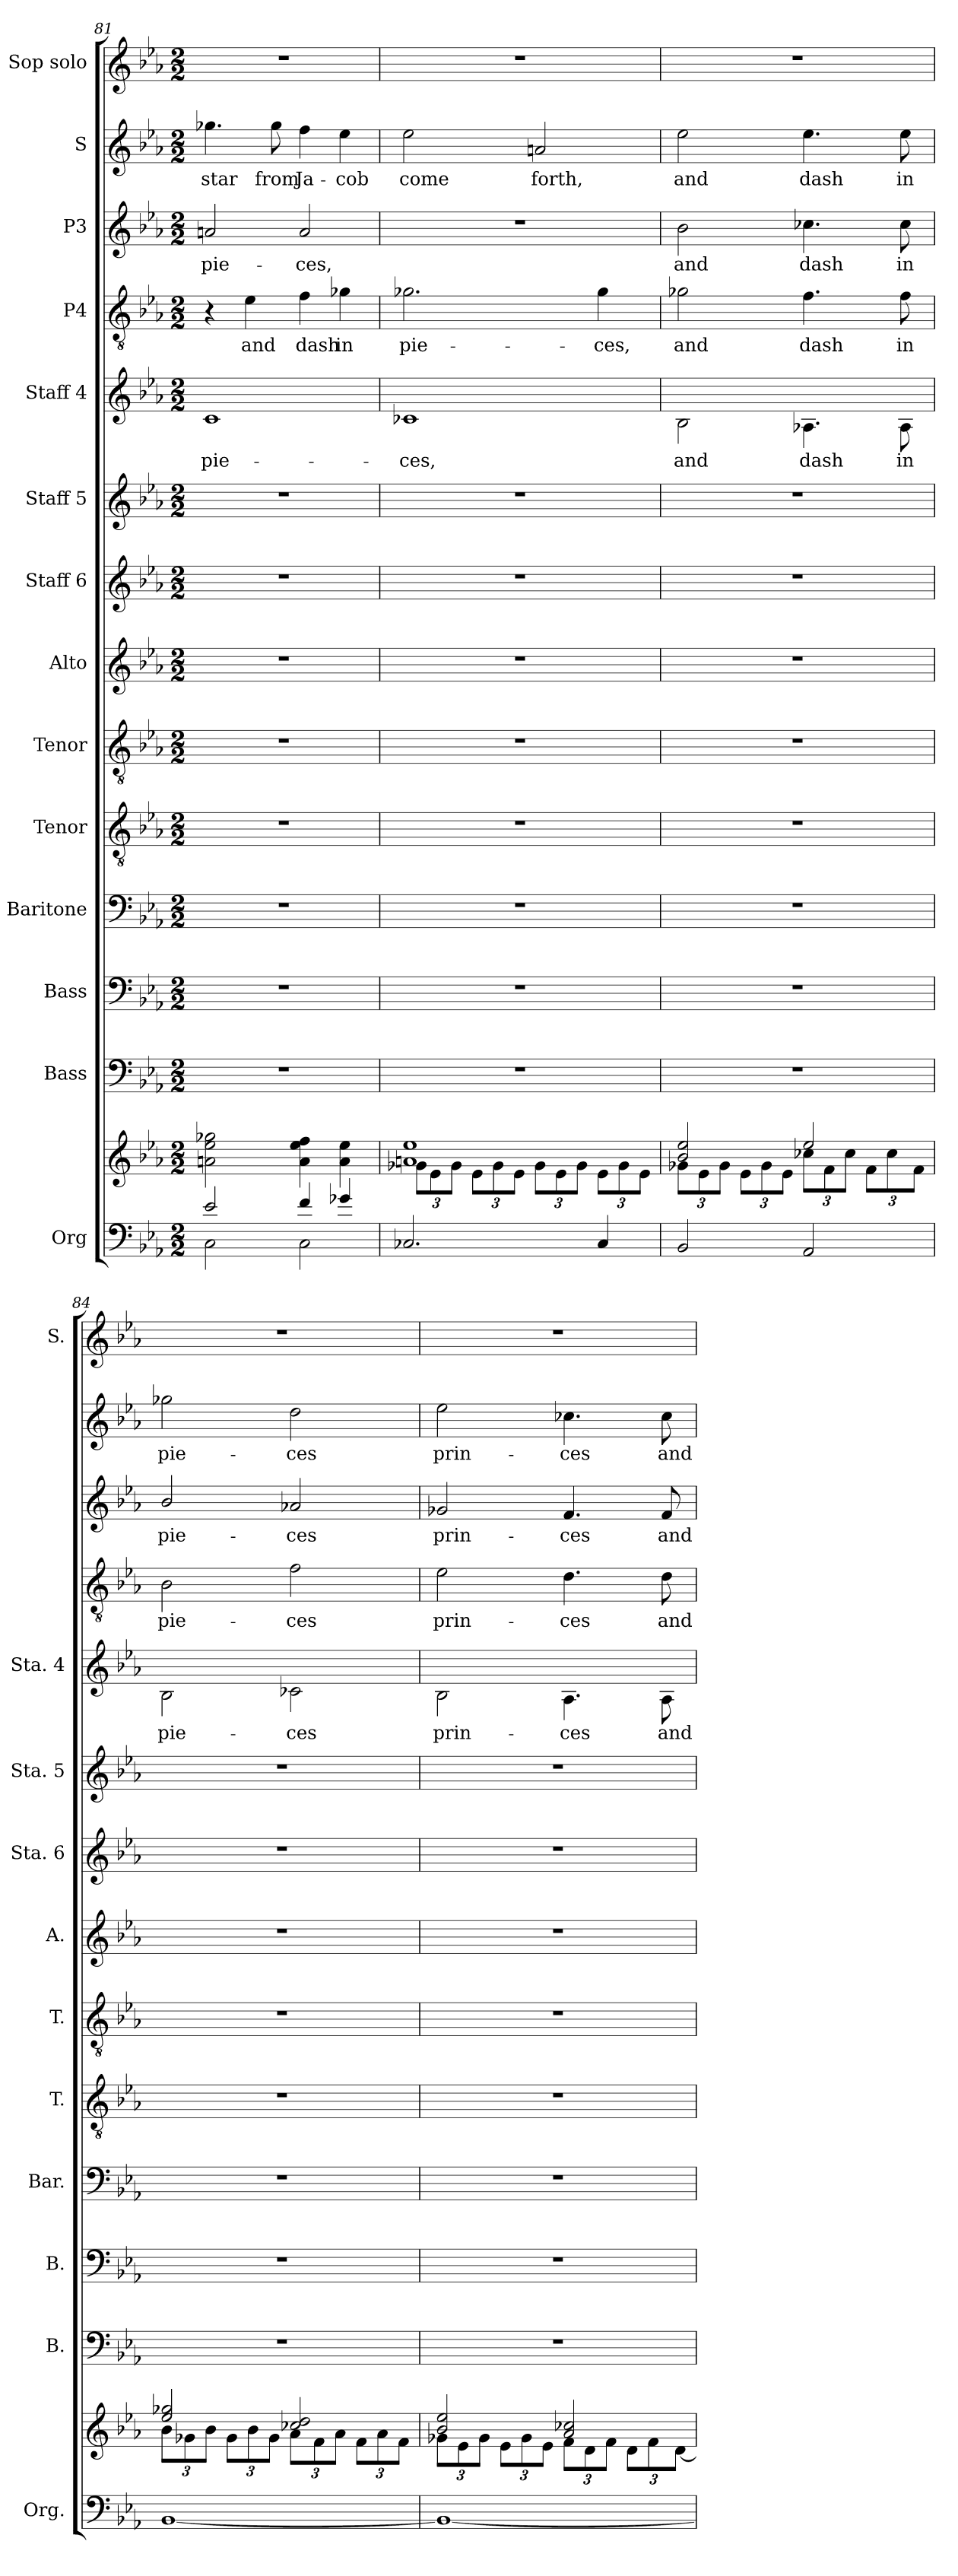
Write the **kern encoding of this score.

**kern	**kern	**kern	**kern	**kern	**kern	**kern	**kern	**kern	**kern	**kern	**text	**kern	**text	**kern	**text	**kern	**text	**kern
*part14	*part14	*part13	*part12	*part11	*part10	*part9	*part8	*part7	*part6	*part5	*part5	*part4	*part4	*part3	*part3	*part2	*part2	*part1
*staff15	*staff14	*staff13	*staff12	*staff11	*staff10	*staff9	*staff8	*staff7	*staff6	*staff5	*staff5	*staff4	*staff4	*staff3	*staff3	*staff2	*staff2	*staff1
*I"Org	*	*I"Bass	*I"Bass	*I"Baritone	*I"Tenor	*I"Tenor	*I"Alto	*I"Staff 6	*I"Staff 5	*I"Staff 4	*	*I"P4	*	*I"P3	*	*I"S	*	*I"Sop solo
*I'Org.	*	*I'B.	*I'B.	*I'Bar.	*I'T.	*I'T.	*I'A.	*I'Sta. 6	*I'Sta. 5	*I'Sta. 4	*	*	*	*	*	*	*	*I'S.
*clefF4	*clefG2	*clefF4	*clefF4	*clefF4	*clefGv2	*clefGv2	*clefG2	*clefG2	*clefG2	*clefG2	*	*clefGv2	*	*clefG2	*	*clefG2	*	*clefG2
*	*	*	*	*	*ITrd7c12	*ITrd7c12	*	*	*	*	*	*	*	*	*	*	*	*
*k[b-e-a-]	*k[b-e-a-]	*k[b-e-a-]	*k[b-e-a-]	*k[b-e-a-]	*k[b-e-a-]	*k[b-e-a-]	*k[b-e-a-]	*k[b-e-a-]	*k[b-e-a-]	*k[b-e-a-]	*	*k[b-e-a-]	*	*k[b-e-a-]	*	*k[b-e-a-]	*	*k[b-e-a-]
*E-:	*E-:	*E-:	*E-:	*E-:	*E-:	*E-:	*E-:	*E-:	*E-:	*E-:	*	*E-:	*	*E-:	*	*E-:	*	*E-:
*M2/2	*M2/2	*M2/2	*M2/2	*M2/2	*M2/2	*M2/2	*M2/2	*M2/2	*M2/2	*M2/2	*	*M2/2	*	*M2/2	*	*M2/2	*	*M2/2
=81	=81	=81	=81	=81	=81	=81	=81	=81	=81	=81	=81	=81	=81	=81	=81	=81	=81	=81
*^	*	*	*	*	*	*	*	*	*	*	*	*	*	*	*	*	*	*
!	!	!	!	!	!	!	!	!	!	!	!	!LO:LY:b	!	!	!	!LO:LY:b	!	!LO:LY:b	!
2e-/	2C\	2an\ 2ee-\ 2gg-X\	1r	1r	1r	1r	1r	1r	1r	1r	1c	pie-	4r	.	2an/	pie-	4.gg-X\	star	1r
!	!	!	!	!	!	!	!	!	!	!	!	!	!	!LO:LY:b	!	!	!	!	!
.	.	.	.	.	.	.	.	.	.	.	.	.	4e-\	and	.	.	.	.	.
!	!	!	!	!	!	!	!	!	!	!	!	!	!	!	!	!	!	!LO:LY:b	!
.	.	.	.	.	.	.	.	.	.	.	.	.	.	.	.	.	8gg-\	from	.
!	!	!	!	!	!	!	!	!	!	!	!	!	!	!LO:LY:b	!	!LO:LY:b	!	!LO:LY:b	!
4f/	2C\	4a\ 4ee-\ 4ff\	.	.	.	.	.	.	.	.	.	.	4f\	dash	2a/	-ces,	4ff\	Ja-	.
!	!	!	!	!	!	!	!	!	!	!	!	!	!	!LO:LY:b	!	!	!	!LO:LY:b	!
4g-X/	.	4a\ 4ee-\	.	.	.	.	.	.	.	.	.	.	4g-X\	in	.	.	4ee-\	-cob	.
*v	*v	*	*	*	*	*	*	*	*	*	*	*	*	*	*	*	*	*	*
=82	=82	=82	=82	=82	=82	=82	=82	=82	=82	=82	=82	=82	=82	=82	=82	=82	=82	=82
*	*^	*	*	*	*	*	*	*	*	*	*	*	*	*	*	*	*	*
*	*	*Xbrackettup	*	*	*	*	*	*	*	*	*	*	*	*	*	*	*	*	*
!	!	!	!	!	!	!	!	!	!	!	!	!LO:LY:b	!	!LO:LY:b	!	!	!	!LO:LY:b	!
2.C-X/	1an 1ee-	12g-X\L	1r	1r	1r	1r	1r	1r	1r	1r	1c-X	-ces,	2.g-X\	pie-	1r	.	2ee-\	come	1r
.	.	12e-\	.	.	.	.	.	.	.	.	.	.	.	.	.	.	.	.	.
.	.	12g-\J	.	.	.	.	.	.	.	.	.	.	.	.	.	.	.	.	.
.	.	12e-\L	.	.	.	.	.	.	.	.	.	.	.	.	.	.	.	.	.
.	.	12g-\	.	.	.	.	.	.	.	.	.	.	.	.	.	.	.	.	.
.	.	12e-\J	.	.	.	.	.	.	.	.	.	.	.	.	.	.	.	.	.
!	!	!	!	!	!	!	!	!	!	!	!	!	!	!	!	!	!	!LO:LY:b	!
.	.	12g-\L	.	.	.	.	.	.	.	.	.	.	.	.	.	.	2an/	forth,	.
.	.	12e-\	.	.	.	.	.	.	.	.	.	.	.	.	.	.	.	.	.
.	.	12g-\J	.	.	.	.	.	.	.	.	.	.	.	.	.	.	.	.	.
!	!	!	!	!	!	!	!	!	!	!	!	!	!	!LO:LY:b	!	!	!	!	!
4C-/	.	12e-\L	.	.	.	.	.	.	.	.	.	.	4g-\	-ces,	.	.	.	.	.
.	.	12g-\	.	.	.	.	.	.	.	.	.	.	.	.	.	.	.	.	.
.	.	12e-\J	.	.	.	.	.	.	.	.	.	.	.	.	.	.	.	.	.
=83	=83	=83	=83	=83	=83	=83	=83	=83	=83	=83	=83	=83	=83	=83	=83	=83	=83	=83	=83
!	!	!	!	!	!	!	!	!	!	!	!	!LO:LY:b	!	!LO:LY:b	!	!LO:LY:b	!	!LO:LY:b	!
2BB-/	2b-/ 2ee-/	12g-X\L	1r	1r	1r	1r	1r	1r	1r	1r	2B-\	and	2g-X\	and	2b-\	and	2ee-\	and	1r
.	.	12e-\	.	.	.	.	.	.	.	.	.	.	.	.	.	.	.	.	.
.	.	12g-\J	.	.	.	.	.	.	.	.	.	.	.	.	.	.	.	.	.
.	.	12e-\L	.	.	.	.	.	.	.	.	.	.	.	.	.	.	.	.	.
.	.	12g-\	.	.	.	.	.	.	.	.	.	.	.	.	.	.	.	.	.
.	.	12e-\J	.	.	.	.	.	.	.	.	.	.	.	.	.	.	.	.	.
!	!	!	!	!	!	!	!	!	!	!	!	!LO:LY:b	!	!LO:LY:b	!	!LO:LY:b	!	!LO:LY:b	!
2AA-/	2ee-/	12cc-X\L	.	.	.	.	.	.	.	.	4.A-X\	dash	4.f\	dash	4.cc-X\	dash	4.ee-\	dash	.
.	.	12f\	.	.	.	.	.	.	.	.	.	.	.	.	.	.	.	.	.
.	.	12cc-\J	.	.	.	.	.	.	.	.	.	.	.	.	.	.	.	.	.
.	.	12f\L	.	.	.	.	.	.	.	.	.	.	.	.	.	.	.	.	.
.	.	12cc-\	.	.	.	.	.	.	.	.	.	.	.	.	.	.	.	.	.
!	!	!	!	!	!	!	!	!	!	!	!	!LO:LY:b	!	!LO:LY:b	!	!LO:LY:b	!	!LO:LY:b	!
.	.	.	.	.	.	.	.	.	.	.	8A-\	in	8f\	in	8cc-\	in	8ee-\	in	.
.	.	12f\J	.	.	.	.	.	.	.	.	.	.	.	.	.	.	.	.	.
!!LO:PB:g=z
=84	=84	=84	=84	=84	=84	=84	=84	=84	=84	=84	=84	=84	=84	=84	=84	=84	=84	=84	=84
!	!	!	!	!	!	!	!	!	!	!	!	!LO:LY:b	!	!LO:LY:b	!	!LO:LY:b	!	!LO:LY:b	!
[1BB-	2ee-/ 2gg-X/	12b-\L	1r	1r	1r	1r	1r	1r	1r	1r	2B-\	pie-	2B-\	pie-	2b-/	pie-	2gg-X\	pie-	1r
.	.	12g-X\	.	.	.	.	.	.	.	.	.	.	.	.	.	.	.	.	.
.	.	12b-\J	.	.	.	.	.	.	.	.	.	.	.	.	.	.	.	.	.
.	.	12g-\L	.	.	.	.	.	.	.	.	.	.	.	.	.	.	.	.	.
.	.	12b-\	.	.	.	.	.	.	.	.	.	.	.	.	.	.	.	.	.
.	.	12g-\J	.	.	.	.	.	.	.	.	.	.	.	.	.	.	.	.	.
!	!	!	!	!	!	!	!	!	!	!	!	!LO:LY:b	!	!LO:LY:b	!	!LO:LY:b	!	!LO:LY:b	!
.	2cc-X/ 2dd/	12a-\L	.	.	.	.	.	.	.	.	2c-X\	-ces	2f\	-ces	2a-X/	-ces	2dd\	-ces	.
.	.	12f\	.	.	.	.	.	.	.	.	.	.	.	.	.	.	.	.	.
.	.	12a-\J	.	.	.	.	.	.	.	.	.	.	.	.	.	.	.	.	.
.	.	12f\L	.	.	.	.	.	.	.	.	.	.	.	.	.	.	.	.	.
.	.	12a-\	.	.	.	.	.	.	.	.	.	.	.	.	.	.	.	.	.
.	.	12f\J	.	.	.	.	.	.	.	.	.	.	.	.	.	.	.	.	.
=85	=85	=85	=85	=85	=85	=85	=85	=85	=85	=85	=85	=85	=85	=85	=85	=85	=85	=85	=85
!	!	!	!	!	!	!	!	!	!	!	!	!LO:LY:b	!	!LO:LY:b	!	!LO:LY:b	!	!LO:LY:b	!
1BB-_	2b-/ 2ee-/	12g-X\L	1r	1r	1r	1r	1r	1r	1r	1r	2B-\	prin-	2e-\	prin-	2g-X/	prin-	2ee-\	prin-	1r
.	.	12e-\	.	.	.	.	.	.	.	.	.	.	.	.	.	.	.	.	.
.	.	12g-\J	.	.	.	.	.	.	.	.	.	.	.	.	.	.	.	.	.
.	.	12e-\L	.	.	.	.	.	.	.	.	.	.	.	.	.	.	.	.	.
.	.	12g-\	.	.	.	.	.	.	.	.	.	.	.	.	.	.	.	.	.
.	.	12e-\J	.	.	.	.	.	.	.	.	.	.	.	.	.	.	.	.	.
!	!	!	!	!	!	!	!	!	!	!	!	!LO:LY:b	!	!LO:LY:b	!	!LO:LY:b	!	!LO:LY:b	!
.	2a-/ 2cc-X/	12f\L	.	.	.	.	.	.	.	.	4.A-\	-ces	4.d\	-ces	4.f/	-ces	4.cc-X\	-ces	.
.	.	12d\	.	.	.	.	.	.	.	.	.	.	.	.	.	.	.	.	.
.	.	12f\J	.	.	.	.	.	.	.	.	.	.	.	.	.	.	.	.	.
.	.	12d\L	.	.	.	.	.	.	.	.	.	.	.	.	.	.	.	.	.
.	.	12f\	.	.	.	.	.	.	.	.	.	.	.	.	.	.	.	.	.
!	!	!	!	!	!	!	!	!	!	!	!	!LO:LY:b	!	!LO:LY:b	!	!LO:LY:b	!	!LO:LY:b	!
.	.	.	.	.	.	.	.	.	.	.	8A-\	and	8d\	and	8f/	and	8cc-\	and	.
.	.	[12d\J	.	.	.	.	.	.	.	.	.	.	.	.	.	.	.	.	.
*	*v	*v	*	*	*	*	*	*	*	*	*	*	*	*	*	*	*	*	*
=	=	=	=	=	=	=	=	=	=	=	=	=	=	=	=	=	=	=
*-	*-	*-	*-	*-	*-	*-	*-	*-	*-	*-	*-	*-	*-	*-	*-	*-	*-	*-
